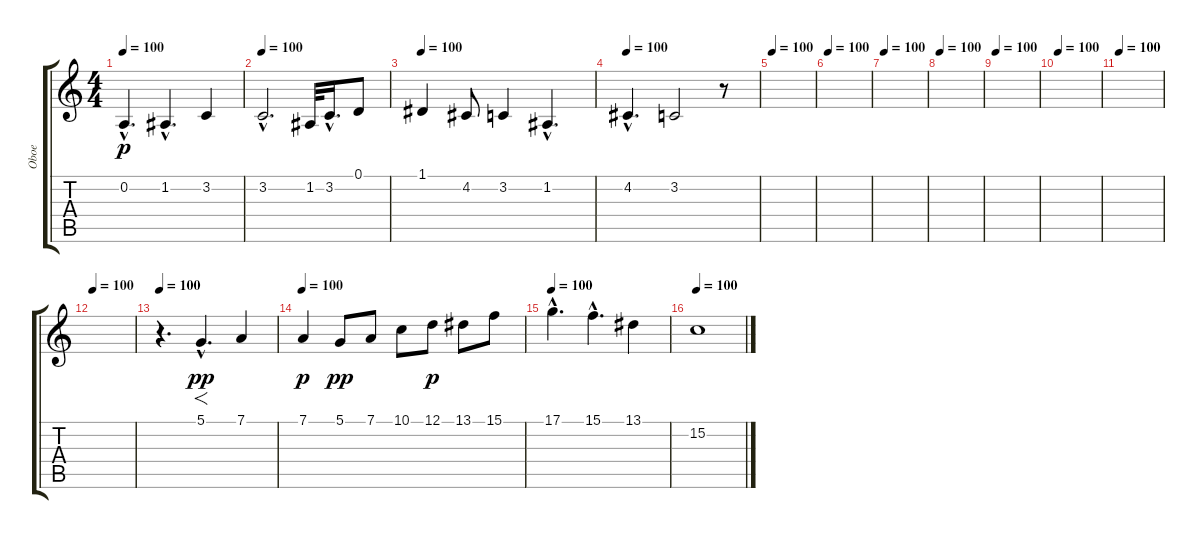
\track ("Oboe" "Oboe") {instrument oboe}
\staff {score tabs}
\tuning (D4 A3 F3 C3 G2 D2) {hide}
\ts (4 4)
\tempo 100
\clef g2
\ks c
0.2{hac}.4{d dy p instrument banjo} 1.2{hac}.4{d} 3.2.4 |
\tempo 100
3.2{hac}.2{d instrument banjo} 1.2.32 3.2{hac}.16{d} 0.1.8 |
\tempo 100
1.1.4{instrument banjo} 4.2.8 3.2.4 1.2{hac}.4{d} |
\tempo 100
4.2{hac}.4{d instrument banjo} 3.2.2 r.8 |
\tempo 100
|
\tempo 100
|
\tempo 100
|
\tempo 100
|
\tempo 100
|
\tempo 100
|
\tempo 100
|
\tempo 100
|
\tempo 100
r.4{d} 5.1{hac}.4{f d dy pp} 7.1.4 |
\tempo 100
7.1.4{dy p} 5.1.8{dy pp} 7.1.8 10.1.8 12.1.8{dy p} 13.1.8 15.1.8 |
\tempo 100
17.1{hac}.4{d} 15.1{hac}.4{d} 13.1.4 |
\tempo 100
15.2.1
